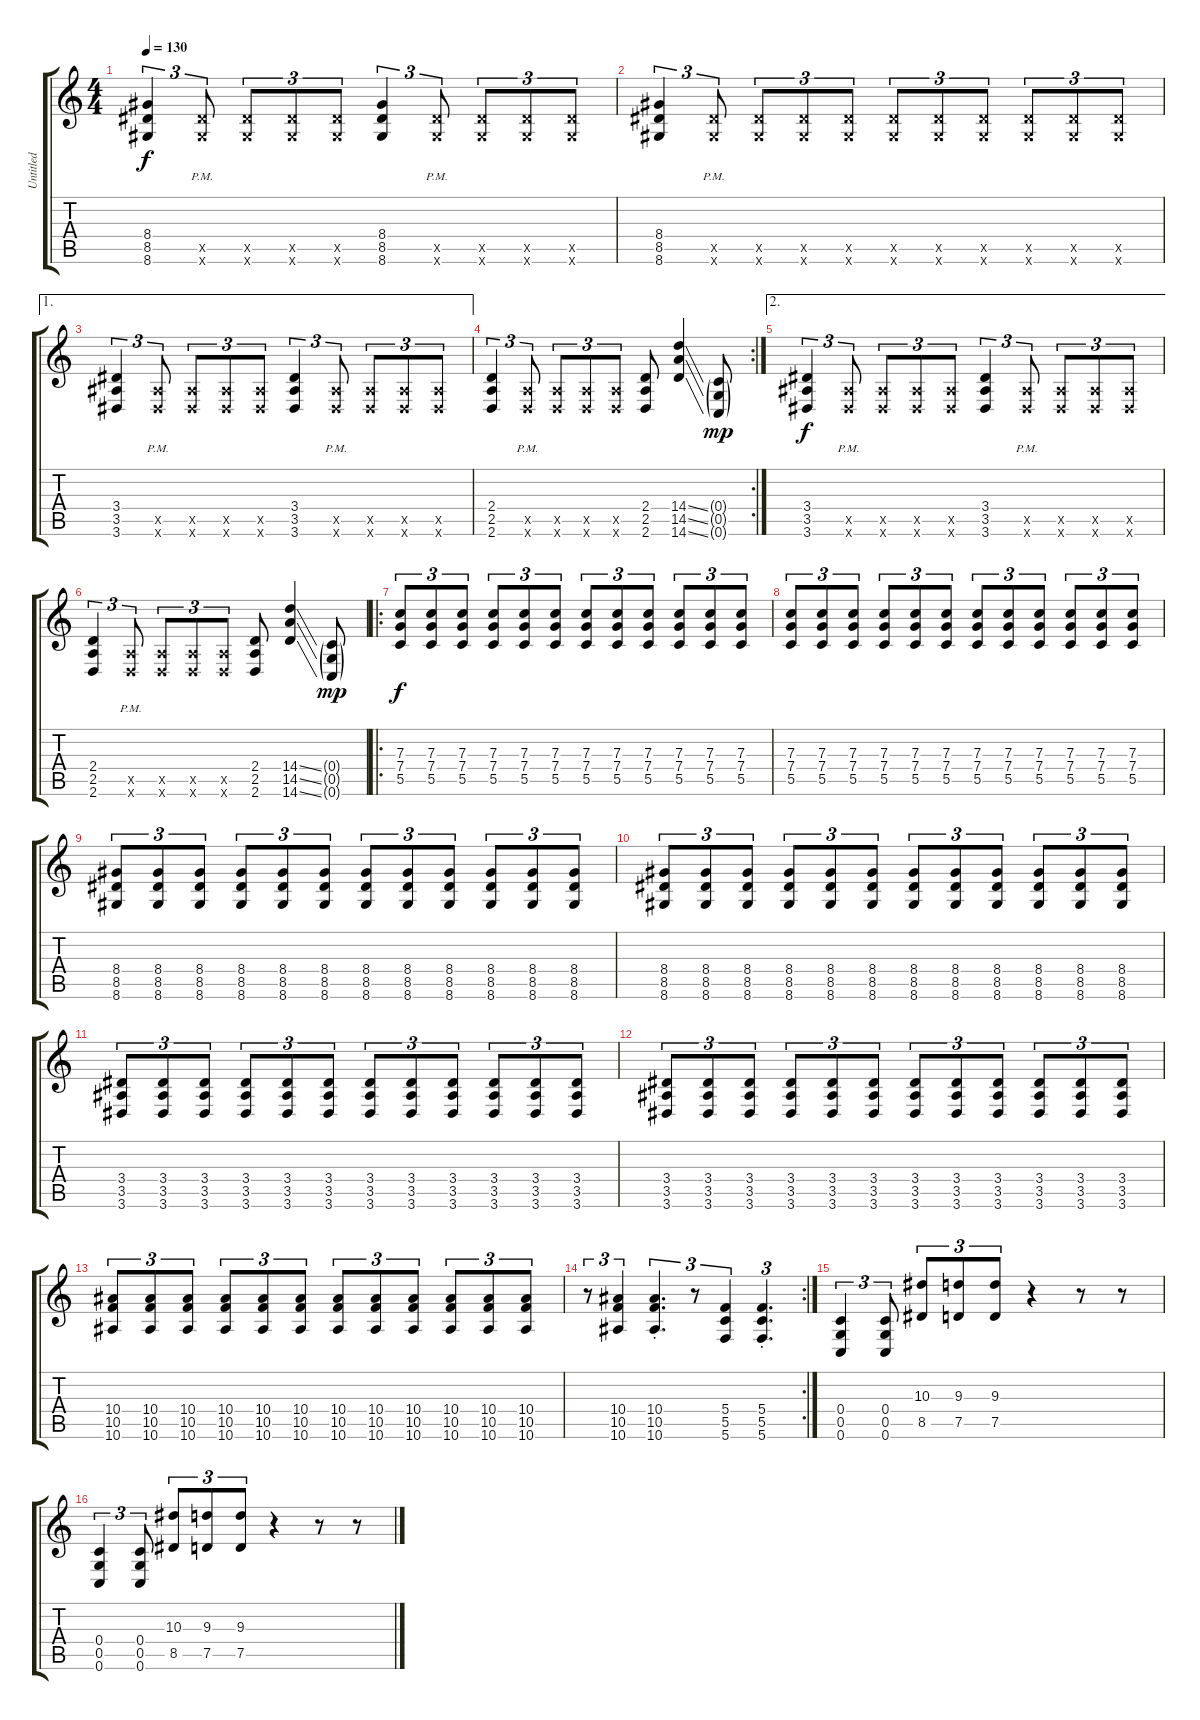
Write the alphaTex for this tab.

\track ("Untitled" "Untitled") {instrument distortionguitar}
\staff {score tabs}
\tuning (D4 A3 F3 C3 G2 C2) {hide}
\ts (4 4)
\tempo 130
\clef g2
\ks c
(8.4 8.5 8.6).4{tu (3 2) dy f} (8.5{pm x} 8.6{pm x}).8{tu (3 2)} (8.5{x} 8.6{x}).8{tu (3 2)} (8.5{x} 8.6{x}).8{tu (3 2)} (8.5{x} 8.6{x}).8{tu (3 2)} (8.4 8.5 8.6).4{tu (3 2)} (8.5{pm x} 8.6{pm x}).8{tu (3 2)} (8.5{x} 8.6{x}).8{tu (3 2)} (8.5{x} 8.6{x}).8{tu (3 2)} (8.5{x} 8.6{x}).8{tu (3 2)} |
(8.4 8.5 8.6).4{tu (3 2)} (8.5{pm x} 8.6{pm x}).8{tu (3 2)} (8.5{x} 8.6{x}).8{tu (3 2)} (8.5{x} 8.6{x}).8{tu (3 2)} (8.5{x} 8.6{x}).8{tu (3 2)} (8.5{x} 8.6{x}).8{tu (3 2)} (8.5{x} 8.6{x}).8{tu (3 2)} (8.5{x} 8.6{x}).8{tu (3 2)} (8.5{x} 8.6{x}).8{tu (3 2)} (8.5{x} 8.6{x}).8{tu (3 2)} (8.5{x} 8.6{x}).8{tu (3 2)} |
\ae 1
(3.4 3.5 3.6).4{tu (3 2)} (3.5{pm x} 3.6{pm x}).8{tu (3 2)} (3.5{x} 3.6{x}).8{tu (3 2)} (3.5{x} 3.6{x}).8{tu (3 2)} (3.5{x} 3.6{x}).8{tu (3 2)} (3.4 3.5 3.6).4{tu (3 2)} (3.5{pm x} 3.6{pm x}).8{tu (3 2)} (3.5{x} 3.6{x}).8{tu (3 2)} (3.5{x} 3.6{x}).8{tu (3 2)} (3.5{x} 3.6{x}).8{tu (3 2)} |
\rc 2
(2.4 2.5 2.6).4{tu (3 2)} (2.5{pm x} 2.6{pm x}).8{tu (3 2)} (2.5{x} 2.6{x}).8{tu (3 2)} (2.5{x} 2.6{x}).8{tu (3 2)} (2.5{x} 2.6{x}).8{tu (3 2)} (2.4 2.5 2.6).8 (14.4{ss} 14.5{ss} 14.6{ss}).4 (0.4{g} 0.5{g} 0.6{g}).8{dy mp} |
\ae 2
(3.4 3.5 3.6).4{tu (3 2) dy f} (3.5{pm x} 3.6{pm x}).8{tu (3 2)} (3.5{x} 3.6{x}).8{tu (3 2)} (3.5{x} 3.6{x}).8{tu (3 2)} (3.5{x} 3.6{x}).8{tu (3 2)} (3.4 3.5 3.6).4{tu (3 2)} (3.5{pm x} 3.6{pm x}).8{tu (3 2)} (3.5{x} 3.6{x}).8{tu (3 2)} (3.5{x} 3.6{x}).8{tu (3 2)} (3.5{x} 3.6{x}).8{tu (3 2)} |
(2.4 2.5 2.6).4{tu (3 2)} (2.5{pm x} 2.6{pm x}).8{tu (3 2)} (2.5{x} 2.6{x}).8{tu (3 2)} (2.5{x} 2.6{x}).8{tu (3 2)} (2.5{x} 2.6{x}).8{tu (3 2)} (2.4 2.5 2.6).8 (14.4{ss} 14.5{ss} 14.6{ss}).4 (0.4{g} 0.5{g} 0.6{g}).8{dy mp} |
\ro
(7.3 7.4 5.5).8{tu (3 2) dy f} (7.3 7.4 5.5).8{tu (3 2)} (7.3 7.4 5.5).8{tu (3 2)} (7.3 7.4 5.5).8{tu (3 2)} (7.3 7.4 5.5).8{tu (3 2)} (7.3 7.4 5.5).8{tu (3 2)} (7.3 7.4 5.5).8{tu (3 2)} (7.3 7.4 5.5).8{tu (3 2)} (7.3 7.4 5.5).8{tu (3 2)} (7.3 7.4 5.5).8{tu (3 2)} (7.3 7.4 5.5).8{tu (3 2)} (7.3 7.4 5.5).8{tu (3 2)} |
(7.3 7.4 5.5).8{tu (3 2)} (7.3 7.4 5.5).8{tu (3 2)} (7.3 7.4 5.5).8{tu (3 2)} (7.3 7.4 5.5).8{tu (3 2)} (7.3 7.4 5.5).8{tu (3 2)} (7.3 7.4 5.5).8{tu (3 2)} (7.3 7.4 5.5).8{tu (3 2)} (7.3 7.4 5.5).8{tu (3 2)} (7.3 7.4 5.5).8{tu (3 2)} (7.3 7.4 5.5).8{tu (3 2)} (7.3 7.4 5.5).8{tu (3 2)} (7.3 7.4 5.5).8{tu (3 2)} |
(8.4 8.5 8.6).8{tu (3 2)} (8.4 8.5 8.6).8{tu (3 2)} (8.4 8.5 8.6).8{tu (3 2)} (8.4 8.5 8.6).8{tu (3 2)} (8.4 8.5 8.6).8{tu (3 2)} (8.4 8.5 8.6).8{tu (3 2)} (8.4 8.5 8.6).8{tu (3 2)} (8.4 8.5 8.6).8{tu (3 2)} (8.4 8.5 8.6).8{tu (3 2)} (8.4 8.5 8.6).8{tu (3 2)} (8.4 8.5 8.6).8{tu (3 2)} (8.4 8.5 8.6).8{tu (3 2)} |
(8.4 8.5 8.6).8{tu (3 2)} (8.4 8.5 8.6).8{tu (3 2)} (8.4 8.5 8.6).8{tu (3 2)} (8.4 8.5 8.6).8{tu (3 2)} (8.4 8.5 8.6).8{tu (3 2)} (8.4 8.5 8.6).8{tu (3 2)} (8.4 8.5 8.6).8{tu (3 2)} (8.4 8.5 8.6).8{tu (3 2)} (8.4 8.5 8.6).8{tu (3 2)} (8.4 8.5 8.6).8{tu (3 2)} (8.4 8.5 8.6).8{tu (3 2)} (8.4 8.5 8.6).8{tu (3 2)} |
(3.4 3.5 3.6).8{tu (3 2)} (3.4 3.5 3.6).8{tu (3 2)} (3.4 3.5 3.6).8{tu (3 2)} (3.4 3.5 3.6).8{tu (3 2)} (3.4 3.5 3.6).8{tu (3 2)} (3.4 3.5 3.6).8{tu (3 2)} (3.4 3.5 3.6).8{tu (3 2)} (3.4 3.5 3.6).8{tu (3 2)} (3.4 3.5 3.6).8{tu (3 2)} (3.4 3.5 3.6).8{tu (3 2)} (3.4 3.5 3.6).8{tu (3 2)} (3.4 3.5 3.6).8{tu (3 2)} |
(3.4 3.5 3.6).8{tu (3 2)} (3.4 3.5 3.6).8{tu (3 2)} (3.4 3.5 3.6).8{tu (3 2)} (3.4 3.5 3.6).8{tu (3 2)} (3.4 3.5 3.6).8{tu (3 2)} (3.4 3.5 3.6).8{tu (3 2)} (3.4 3.5 3.6).8{tu (3 2)} (3.4 3.5 3.6).8{tu (3 2)} (3.4 3.5 3.6).8{tu (3 2)} (3.4 3.5 3.6).8{tu (3 2)} (3.4 3.5 3.6).8{tu (3 2)} (3.4 3.5 3.6).8{tu (3 2)} |
(10.4 10.5 10.6).8{tu (3 2)} (10.4 10.5 10.6).8{tu (3 2)} (10.4 10.5 10.6).8{tu (3 2)} (10.4 10.5 10.6).8{tu (3 2)} (10.4 10.5 10.6).8{tu (3 2)} (10.4 10.5 10.6).8{tu (3 2)} (10.4 10.5 10.6).8{tu (3 2)} (10.4 10.5 10.6).8{tu (3 2)} (10.4 10.5 10.6).8{tu (3 2)} (10.4 10.5 10.6).8{tu (3 2)} (10.4 10.5 10.6).8{tu (3 2)} (10.4 10.5 10.6).8{tu (3 2)} |
\rc 2
r.8{tu (3 2)} (10.4 10.5 10.6).4{tu (3 2)} (10.4{st} 10.5{st} 10.6{st}).4{d tu (3 2)} r.8{tu (3 2)} (5.4 5.5 5.6).4{tu (3 2)} (5.4{st} 5.5{st} 5.6{st}).4{d tu (3 2)} |
(0.4 0.5 0.6).4{tu (3 2)} (0.4 0.5 0.6).8{tu (3 2)} (10.3 8.5).8{tu (3 2)} (9.3 7.5).8{tu (3 2)} (9.3 7.5).8{tu (3 2)} r.4 r.8 r.8 |
(0.4 0.5 0.6).4{tu (3 2)} (0.4 0.5 0.6).8{tu (3 2)} (10.3 8.5).8{tu (3 2)} (9.3 7.5).8{tu (3 2)} (9.3 7.5).8{tu (3 2)} r.4 r.8 r.8
